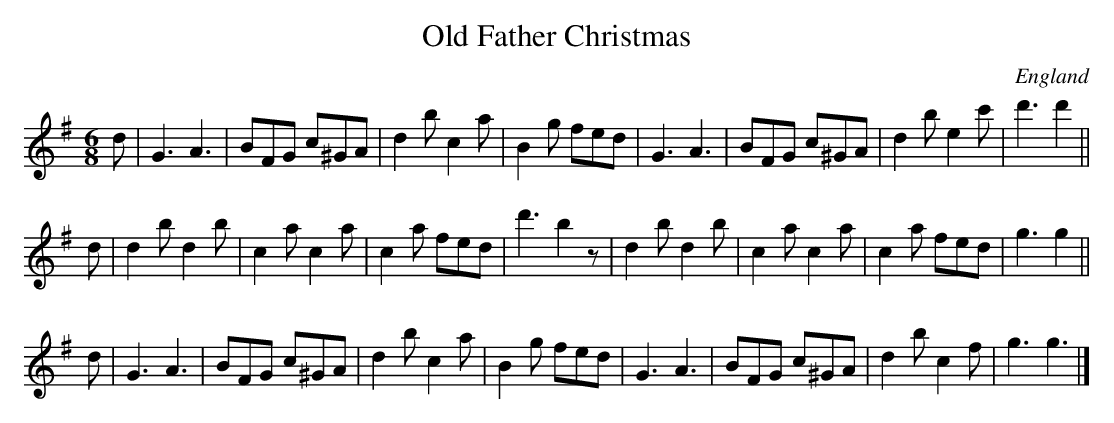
X:1
T:Old Father Christmas
L:1/8
M:6/8
O:England
K:G
d | G3  A3  | BFG c^GA | d2b c2a | B2g fed | G3  A3  | BFG c^GA | d2b e2c' | d'3 d'2 ||
d | d2b d2b | c2a c2a  | c2a fed | d'3 b2z | d2b d2b | c2a c2a  | c2a fed  | g3 g2 ||
d | G3  A3  | BFG c^GA | d2b c2a | B2g fed | G3  A3  | BFG c^GA | d2b c2f  | g3 g3 |]
